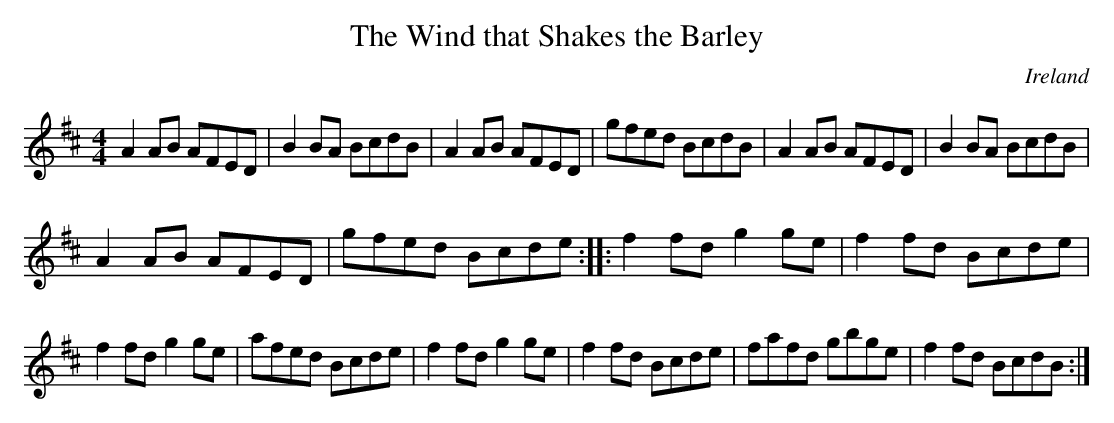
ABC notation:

X:1
T:The Wind that Shakes the Barley
O:Ireland
M:4/4
K:D
A2AB AFED|B2BA BcdB|A2AB AFED|gfed BcdB|\
A2AB AFED|B2BA BcdB|
A2AB AFED|gfed Bcde::\
f2fd g2ge|f2fd Bcde|
f2fd g2ge|afed Bcde|\
f2fd g2ge|f2fd Bcde|fafd gbge|f2fd BcdB:|
